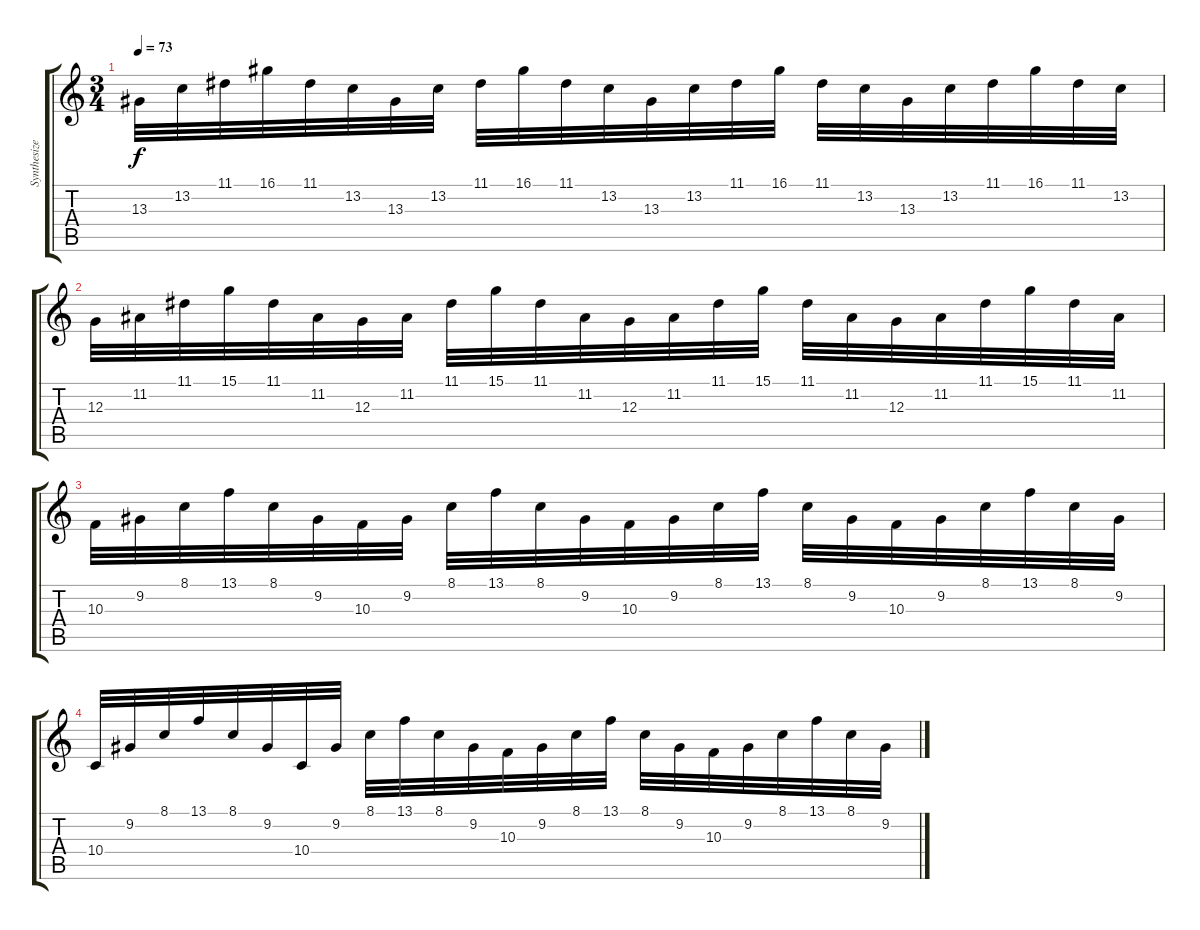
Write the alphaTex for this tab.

\track ("Synthesizer" "Synthesize") {instrument pad3polysynth}
\staff {score tabs}
\tuning (E4 B3 G3 D3 A2 E2) {hide}
\ts (3 4)
\tempo 73
\clef g2
\ks c
13.3.32{dy f} 13.2.32 11.1.32 16.1.32 11.1.32 13.2.32 13.3.32 13.2.32 11.1.32 16.1.32 11.1.32 13.2.32 13.3.32 13.2.32 11.1.32 16.1.32 11.1.32 13.2.32 13.3.32 13.2.32 11.1.32 16.1.32 11.1.32 13.2.32 |
12.3.32 11.2.32 11.1.32 15.1.32 11.1.32 11.2.32 12.3.32 11.2.32 11.1.32 15.1.32 11.1.32 11.2.32 12.3.32 11.2.32 11.1.32 15.1.32 11.1.32 11.2.32 12.3.32 11.2.32 11.1.32 15.1.32 11.1.32 11.2.32 |
10.3.32 9.2.32 8.1.32 13.1.32 8.1.32 9.2.32 10.3.32 9.2.32 8.1.32 13.1.32 8.1.32 9.2.32 10.3.32 9.2.32 8.1.32 13.1.32 8.1.32 9.2.32 10.3.32 9.2.32 8.1.32 13.1.32 8.1.32 9.2.32 |
10.4.32 9.2.32 8.1.32 13.1.32 8.1.32 9.2.32 10.4.32 9.2.32 8.1.32 13.1.32 8.1.32 9.2.32 10.3.32 9.2.32 8.1.32 13.1.32 8.1.32 9.2.32 10.3.32 9.2.32 8.1.32 13.1.32 8.1.32 9.2.32
